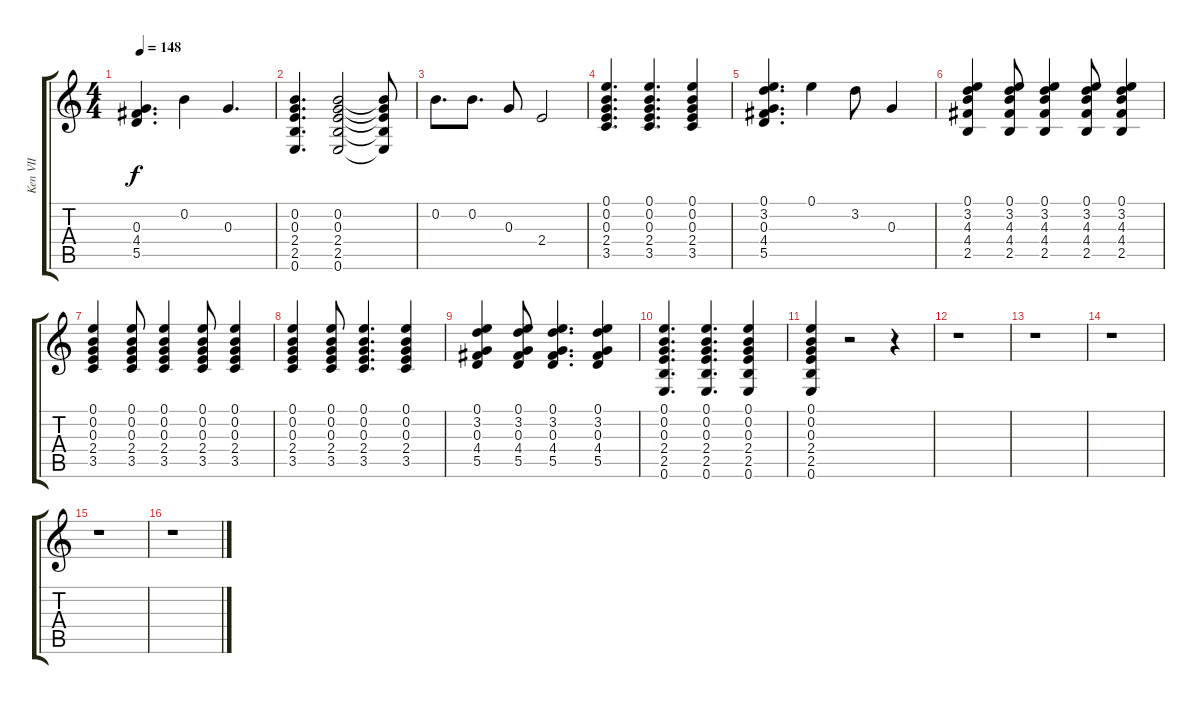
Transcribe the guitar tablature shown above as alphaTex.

\track ("Ken VII" "Ken VII") {instrument electricguitarjazz}
\staff {score tabs}
\tuning (E4 B3 G3 D3 A2 E2) {hide}
\ts (4 4)
\tempo 148
\clef g2
\ks c
(0.3 4.4 5.5).4{d dy f} 0.2.4 0.3.4{d} |
(0.2 0.3 2.4 2.5 0.6).4{d} (0.2 0.3 2.4 2.5 0.6).2 (0.2{t} 0.3{t} 2.4{t} 2.5{t} 0.6{t}).8 |
0.2.8{d} 0.2.8{d} 0.3.8 2.4.2 |
(0.1 0.2 0.3 2.4 3.5).4{d} (0.1 0.2 0.3 2.4 3.5).4{d} (0.1 0.2 0.3 2.4 3.5).4 |
(0.1 3.2 0.3 4.4 5.5).4{d} 0.1.4 3.2.8 0.3.4 |
(0.1 3.2 4.3 4.4 2.5).4 (0.1 3.2 4.3 4.4 2.5).8 (0.1 3.2 4.3 4.4 2.5).4 (0.1 3.2 4.3 4.4 2.5).8 (0.1 3.2 4.3 4.4 2.5).4 |
(0.1 0.2 0.3 2.4 3.5).4 (0.1 0.2 0.3 2.4 3.5).8 (0.1 0.2 0.3 2.4 3.5).4 (0.1 0.2 0.3 2.4 3.5).8 (0.1 0.2 0.3 2.4 3.5).4 |
(0.1 0.2 0.3 2.4 3.5).4 (0.1 0.2 0.3 2.4 3.5).8 (0.1 0.2 0.3 2.4 3.5).4{d} (0.1 0.2 0.3 2.4 3.5).4 |
(0.1 3.2 0.3 4.4 5.5).4 (0.1 3.2 0.3 4.4 5.5).8 (0.1 3.2 0.3 4.4 5.5).4{d} (0.1 3.2 0.3 4.4 5.5).4 |
(0.1 0.2 0.3 2.4 2.5 0.6).4{d} (0.1 0.2 0.3 2.4 2.5 0.6).4{d} (0.1 0.2 0.3 2.4 2.5 0.6).4 |
(0.1 0.2 0.3 2.4 2.5 0.6).4 r.2 r.4 |
r.1 |
r.1 |
r.1 |
r.1 |
r.1
